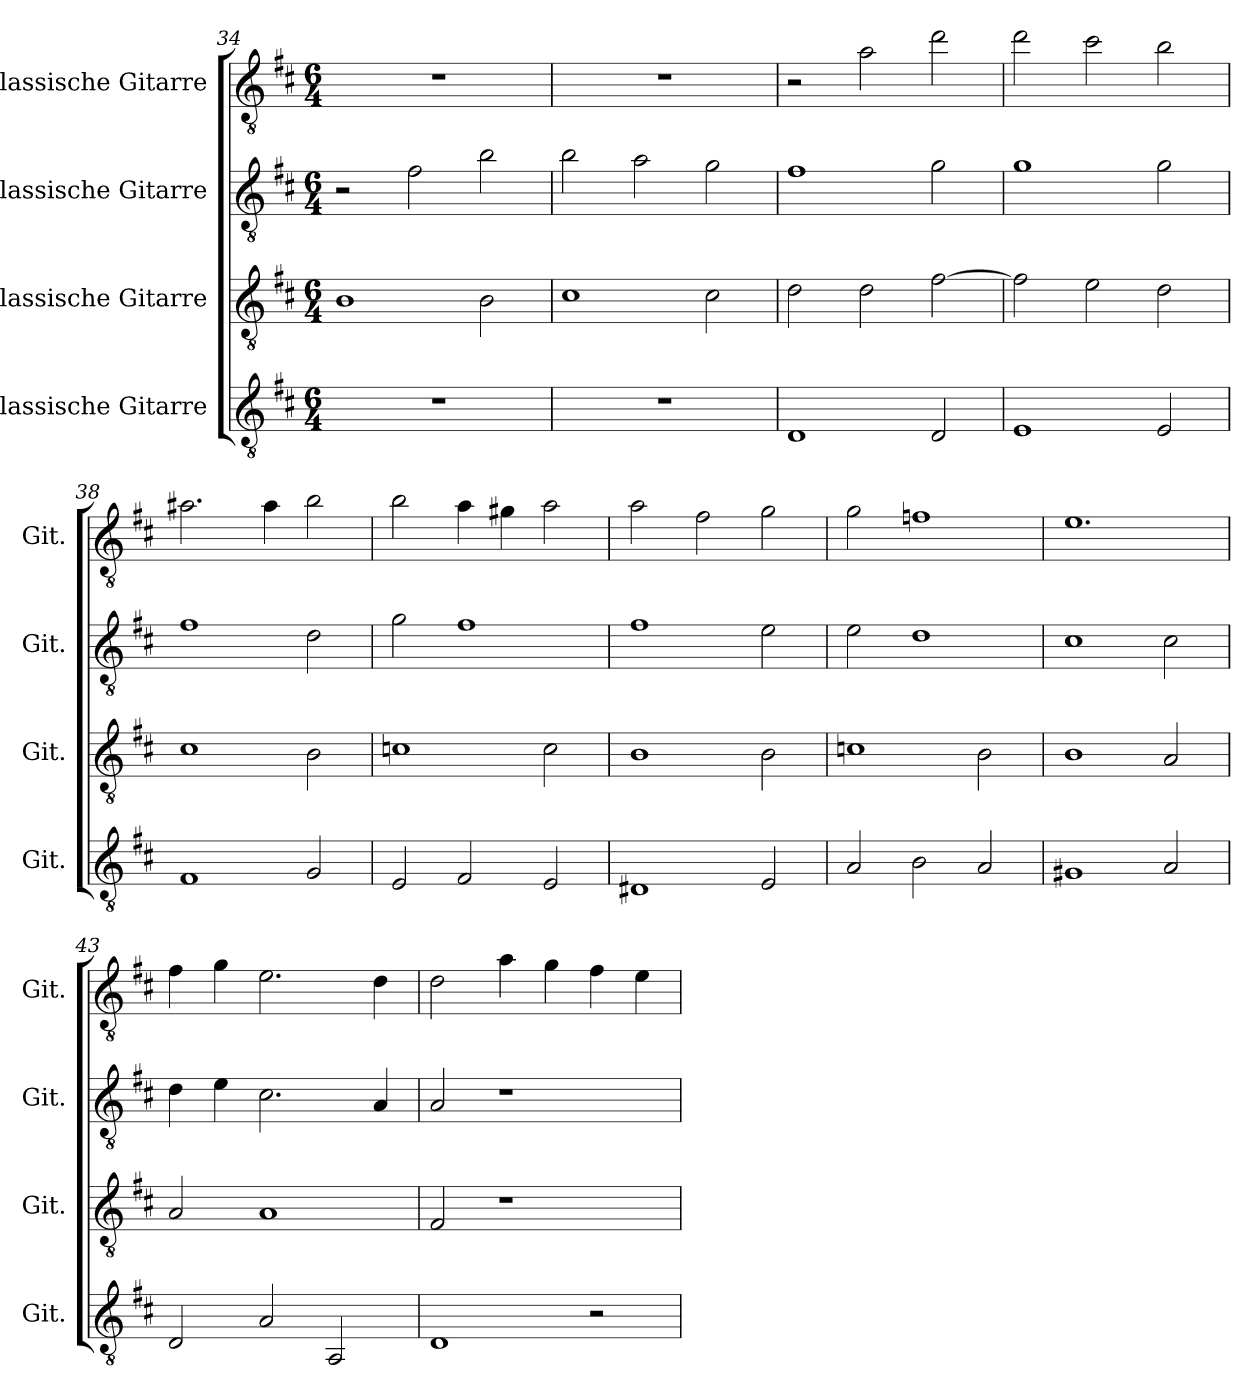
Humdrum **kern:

**kern	**kern	**kern	**kern
*part4	*part3	*part2	*part1
*staff4	*staff3	*staff2	*staff1
*I"Klassische Gitarre	*I"Klassische Gitarre	*I"Klassische Gitarre	*I"Klassische Gitarre
*I'Git.	*I'Git.	*I'Git.	*I'Git.
*clefGv2	*clefGv2	*clefGv2	*clefGv2
*k[f#c#]	*k[f#c#]	*k[f#c#]	*k[f#c#]
*M6/4	*M6/4	*M6/4	*M6/4
=34	=34	=34	=34
1.r	1B	2r	1.r
.	.	2f#\	.
.	2B\	2b\	.
=35	=35	=35	=35
1.r	1c#	2b\	1.r
.	.	2a\	.
.	2c#\	2g\	.
=36	=36	=36	=36
1D	2d\	1f#	2r
.	2d\	.	2a\
2D/	[2f#\	2g\	2dd\
!!LO:LB:g=z
=37	=37	=37	=37
1E	2f#\]	1g	2dd\
.	2e\	.	2cc#\
2E/	2d\	2g\	2b\
=38	=38	=38	=38
1F#	1c#	1f#	2.a#X\
.	.	.	4a#\
2G/	2B\	2d\	2b\
=39	=39	=39	=39
2E/	1cn	2g\	2b\
2F#/	.	1f#	4a\
.	.	.	4g#X\
2E/	2c\	.	2a\
=40	=40	=40	=40
1D#X	1B	1f#	2a\
.	.	.	2f#\
2E/	2B\	2e\	2g\
=41	=41	=41	=41
2A/	1cn	2e\	2g\
2B\	.	1d	1fn
2A/	2B\	.	.
=42	=42	=42	=42
1G#X	1B	1c#	1.e
2A/	2A/	2c#\	.
=43	=43	=43	=43
2D/	2A/	4d\	4f#\
.	.	4e\	4g\
2A/	1A	2.c#\	2.e\
2AA/	.	.	.
.	.	4A/	4d\
=44	=44	=44	=44
1D	2F#/	2A/	2d\
.	1r	1r	4a\
.	.	.	4g\
2r	.	.	4f#\
.	.	.	4e\
=	=	=	=
*-	*-	*-	*-
